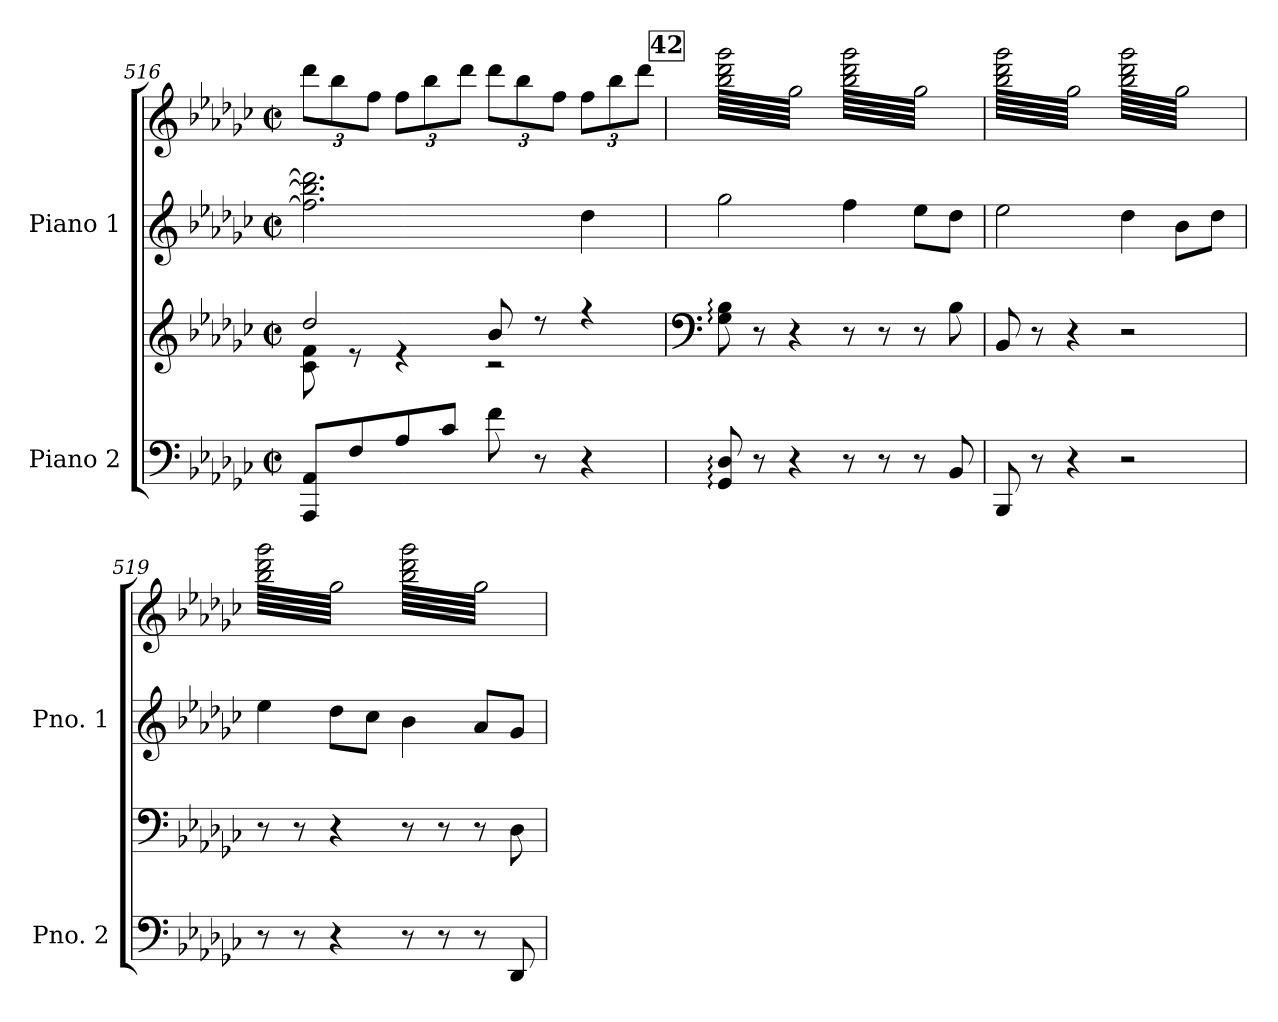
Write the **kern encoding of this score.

**kern	**kern	**dynam	**kern	**kern
*part2	*part2	*part2	*part1	*part1
*staff4	*staff3	*staff3/4	*staff2	*staff1
*I"Piano 2	*	*	*I"Piano 1	*
*I'Pno. 2	*	*	*I'Pno. 1	*
*clefF4	*clefG2	*	*clefG2	*clefG2
*k[b-e-a-d-g-c-]	*k[b-e-a-d-g-c-]	*	*k[b-e-a-d-g-c-]	*k[b-e-a-d-g-c-]
*M2/2	*M2/2	*	*M2/2	*M2/2
*met(c|)	*met(c|)	*	*met(c|)	*met(c|)
=516	=516	=516	=516	=516
*	*^	*	*	*
*	*	*	*	*	*Xbrackettup
8AAA-/ 8AA-/L	2dd-/	8c-\ 8f\	.	2.ff\] 2.bb-\] 2.ddd-\]	12ddd-\L
.	.	.	.	.	12bb-\
8F/	.	8r	.	.	.
.	.	.	.	.	12ff\J
8A-/	.	4r	.	.	12ff\L
.	.	.	.	.	12bb-\
8c-/J	.	.	.	.	.
.	.	.	.	.	12ddd-\J
8f\	8b-/	2r	.	.	12ddd-\L
.	.	.	.	.	12bb-\
8r	8r	.	.	.	.
.	.	.	.	.	12ff\J
4r	4r	.	.	4dd-\	12ff\L
.	.	.	.	.	12bb-\
.	.	.	.	.	12ddd-\J
*	*v	*v	*	*	*
!!LO:LB:g=z
!!LO:REH:place=s1:a:B:fs=14:t=42
=517	=517	=517	=517	=517
*	*clefF4	*	*	*
*	*	*	*	*tremolo
8GG-/: 8D-/:	8G-\: 8B-\:	.	2gg-\	64bb-\ 64ddd-\ 64ggg-\LLLL
.	.	.	.	64gg-\
.	.	.	.	64bb-\ 64ddd-\ 64ggg-\
.	.	.	.	64gg-\
.	.	.	.	64bb-\ 64ddd-\ 64ggg-\
.	.	.	.	64gg-\
.	.	.	.	64bb-\ 64ddd-\ 64ggg-\
.	.	.	.	64gg-\
8r	8r	.	.	64bb-\ 64ddd-\ 64ggg-\
.	.	.	.	64gg-\
.	.	.	.	64bb-\ 64ddd-\ 64ggg-\
.	.	.	.	64gg-\
.	.	.	.	64bb-\ 64ddd-\ 64ggg-\
.	.	.	.	64gg-\
.	.	.	.	64bb-\ 64ddd-\ 64ggg-\
.	.	.	.	64gg-\
4r	4r	.	.	64bb-\ 64ddd-\ 64ggg-\
.	.	.	.	64gg-\
.	.	.	.	64bb-\ 64ddd-\ 64ggg-\
.	.	.	.	64gg-\
.	.	.	.	64bb-\ 64ddd-\ 64ggg-\
.	.	.	.	64gg-\
.	.	.	.	64bb-\ 64ddd-\ 64ggg-\
.	.	.	.	64gg-\
.	.	.	.	64bb-\ 64ddd-\ 64ggg-\
.	.	.	.	64gg-\
.	.	.	.	64bb-\ 64ddd-\ 64ggg-\
.	.	.	.	64gg-\
.	.	.	.	64bb-\ 64ddd-\ 64ggg-\
.	.	.	.	64gg-\
.	.	.	.	64bb-\ 64ddd-\ 64ggg-\
.	.	.	.	64gg-\JJJJ
!	!	!LO:DY:b	!	!
!	!	!LO:DY:n=1:b	!	!
!	!	!LO:DY:n=2:b	!	!
8r	8r	mf mf mf	4ff\	64bb-\ 64ddd-\ 64ggg-\LLLL
.	.	.	.	64gg-\
.	.	.	.	64bb-\ 64ddd-\ 64ggg-\
.	.	.	.	64gg-\
.	.	.	.	64bb-\ 64ddd-\ 64ggg-\
.	.	.	.	64gg-\
.	.	.	.	64bb-\ 64ddd-\ 64ggg-\
.	.	.	.	64gg-\
8r	8r	.	.	64bb-\ 64ddd-\ 64ggg-\
.	.	.	.	64gg-\
.	.	.	.	64bb-\ 64ddd-\ 64ggg-\
.	.	.	.	64gg-\
.	.	.	.	64bb-\ 64ddd-\ 64ggg-\
.	.	.	.	64gg-\
.	.	.	.	64bb-\ 64ddd-\ 64ggg-\
.	.	.	.	64gg-\
8r	8r	.	8ee-\L	64bb-\ 64ddd-\ 64ggg-\
.	.	.	.	64gg-\
.	.	.	.	64bb-\ 64ddd-\ 64ggg-\
.	.	.	.	64gg-\
.	.	.	.	64bb-\ 64ddd-\ 64ggg-\
.	.	.	.	64gg-\
.	.	.	.	64bb-\ 64ddd-\ 64ggg-\
.	.	.	.	64gg-\
8BB-/	8B-\	.	8dd-\J	64bb-\ 64ddd-\ 64ggg-\
.	.	.	.	64gg-\
.	.	.	.	64bb-\ 64ddd-\ 64ggg-\
.	.	.	.	64gg-\
.	.	.	.	64bb-\ 64ddd-\ 64ggg-\
.	.	.	.	64gg-\
.	.	.	.	64bb-\ 64ddd-\ 64ggg-\
.	.	.	.	64gg-\JJJJ
=518	=518	=518	=518	=518
8BBB-/	8BB-/	.	2ee-\	64bb-\ 64ddd-\ 64ggg-\LLLL
.	.	.	.	64gg-\
.	.	.	.	64bb-\ 64ddd-\ 64ggg-\
.	.	.	.	64gg-\
.	.	.	.	64bb-\ 64ddd-\ 64ggg-\
.	.	.	.	64gg-\
.	.	.	.	64bb-\ 64ddd-\ 64ggg-\
.	.	.	.	64gg-\
8r	8r	.	.	64bb-\ 64ddd-\ 64ggg-\
.	.	.	.	64gg-\
.	.	.	.	64bb-\ 64ddd-\ 64ggg-\
.	.	.	.	64gg-\
.	.	.	.	64bb-\ 64ddd-\ 64ggg-\
.	.	.	.	64gg-\
.	.	.	.	64bb-\ 64ddd-\ 64ggg-\
.	.	.	.	64gg-\
4r	4r	.	.	64bb-\ 64ddd-\ 64ggg-\
.	.	.	.	64gg-\
.	.	.	.	64bb-\ 64ddd-\ 64ggg-\
.	.	.	.	64gg-\
.	.	.	.	64bb-\ 64ddd-\ 64ggg-\
.	.	.	.	64gg-\
.	.	.	.	64bb-\ 64ddd-\ 64ggg-\
.	.	.	.	64gg-\
.	.	.	.	64bb-\ 64ddd-\ 64ggg-\
.	.	.	.	64gg-\
.	.	.	.	64bb-\ 64ddd-\ 64ggg-\
.	.	.	.	64gg-\
.	.	.	.	64bb-\ 64ddd-\ 64ggg-\
.	.	.	.	64gg-\
.	.	.	.	64bb-\ 64ddd-\ 64ggg-\
.	.	.	.	64gg-\JJJJ
2r	2r	.	4dd-\	64bb-\ 64ddd-\ 64ggg-\LLLL
.	.	.	.	64gg-\
.	.	.	.	64bb-\ 64ddd-\ 64ggg-\
.	.	.	.	64gg-\
.	.	.	.	64bb-\ 64ddd-\ 64ggg-\
.	.	.	.	64gg-\
.	.	.	.	64bb-\ 64ddd-\ 64ggg-\
.	.	.	.	64gg-\
.	.	.	.	64bb-\ 64ddd-\ 64ggg-\
.	.	.	.	64gg-\
.	.	.	.	64bb-\ 64ddd-\ 64ggg-\
.	.	.	.	64gg-\
.	.	.	.	64bb-\ 64ddd-\ 64ggg-\
.	.	.	.	64gg-\
.	.	.	.	64bb-\ 64ddd-\ 64ggg-\
.	.	.	.	64gg-\
.	.	.	8b-\L	64bb-\ 64ddd-\ 64ggg-\
.	.	.	.	64gg-\
.	.	.	.	64bb-\ 64ddd-\ 64ggg-\
.	.	.	.	64gg-\
.	.	.	.	64bb-\ 64ddd-\ 64ggg-\
.	.	.	.	64gg-\
.	.	.	.	64bb-\ 64ddd-\ 64ggg-\
.	.	.	.	64gg-\
.	.	.	8dd-\J	64bb-\ 64ddd-\ 64ggg-\
.	.	.	.	64gg-\
.	.	.	.	64bb-\ 64ddd-\ 64ggg-\
.	.	.	.	64gg-\
.	.	.	.	64bb-\ 64ddd-\ 64ggg-\
.	.	.	.	64gg-\
.	.	.	.	64bb-\ 64ddd-\ 64ggg-\
.	.	.	.	64gg-\JJJJ
=519	=519	=519	=519	=519
8r	8r	.	4ee-\	64bb-\ 64ddd-\ 64ggg-\LLLL
.	.	.	.	64gg-\
.	.	.	.	64bb-\ 64ddd-\ 64ggg-\
.	.	.	.	64gg-\
.	.	.	.	64bb-\ 64ddd-\ 64ggg-\
.	.	.	.	64gg-\
.	.	.	.	64bb-\ 64ddd-\ 64ggg-\
.	.	.	.	64gg-\
8r	8r	.	.	64bb-\ 64ddd-\ 64ggg-\
.	.	.	.	64gg-\
.	.	.	.	64bb-\ 64ddd-\ 64ggg-\
.	.	.	.	64gg-\
.	.	.	.	64bb-\ 64ddd-\ 64ggg-\
.	.	.	.	64gg-\
.	.	.	.	64bb-\ 64ddd-\ 64ggg-\
.	.	.	.	64gg-\
4r	4r	.	8dd-\L	64bb-\ 64ddd-\ 64ggg-\
.	.	.	.	64gg-\
.	.	.	.	64bb-\ 64ddd-\ 64ggg-\
.	.	.	.	64gg-\
.	.	.	.	64bb-\ 64ddd-\ 64ggg-\
.	.	.	.	64gg-\
.	.	.	.	64bb-\ 64ddd-\ 64ggg-\
.	.	.	.	64gg-\
.	.	.	8cc-\J	64bb-\ 64ddd-\ 64ggg-\
.	.	.	.	64gg-\
.	.	.	.	64bb-\ 64ddd-\ 64ggg-\
.	.	.	.	64gg-\
.	.	.	.	64bb-\ 64ddd-\ 64ggg-\
.	.	.	.	64gg-\
.	.	.	.	64bb-\ 64ddd-\ 64ggg-\
.	.	.	.	64gg-\JJJJ
8r	8r	.	4b-\	64bb-\ 64ddd-\ 64ggg-\LLLL
.	.	.	.	64gg-\
.	.	.	.	64bb-\ 64ddd-\ 64ggg-\
.	.	.	.	64gg-\
.	.	.	.	64bb-\ 64ddd-\ 64ggg-\
.	.	.	.	64gg-\
.	.	.	.	64bb-\ 64ddd-\ 64ggg-\
.	.	.	.	64gg-\
8r	8r	.	.	64bb-\ 64ddd-\ 64ggg-\
.	.	.	.	64gg-\
.	.	.	.	64bb-\ 64ddd-\ 64ggg-\
.	.	.	.	64gg-\
.	.	.	.	64bb-\ 64ddd-\ 64ggg-\
.	.	.	.	64gg-\
.	.	.	.	64bb-\ 64ddd-\ 64ggg-\
.	.	.	.	64gg-\
8r	8r	.	8a-/L	64bb-\ 64ddd-\ 64ggg-\
.	.	.	.	64gg-\
.	.	.	.	64bb-\ 64ddd-\ 64ggg-\
.	.	.	.	64gg-\
.	.	.	.	64bb-\ 64ddd-\ 64ggg-\
.	.	.	.	64gg-\
.	.	.	.	64bb-\ 64ddd-\ 64ggg-\
.	.	.	.	64gg-\
8DD-/	8D-\	.	8g-/J	64bb-\ 64ddd-\ 64ggg-\
.	.	.	.	64gg-\
.	.	.	.	64bb-\ 64ddd-\ 64ggg-\
.	.	.	.	64gg-\
.	.	.	.	64bb-\ 64ddd-\ 64ggg-\
.	.	.	.	64gg-\
.	.	.	.	64bb-\ 64ddd-\ 64ggg-\
.	.	.	.	64gg-\JJJJ
*	*	*	*	*Xtremolo
.	.	.	.	.
.	.	.	.	.
.	.	.	.	.
.	.	.	.	.
.	.	.	.	.
.	.	.	.	.
.	.	.	.	.
.	.	.	.	.
.	.	.	.	.
.	.	.	.	.
.	.	.	.	.
.	.	.	.	.
.	.	.	.	.
.	.	.	.	.
.	.	.	.	.
.	.	.	.	.
=	=	=	=	=
*-	*-	*-	*-	*-
